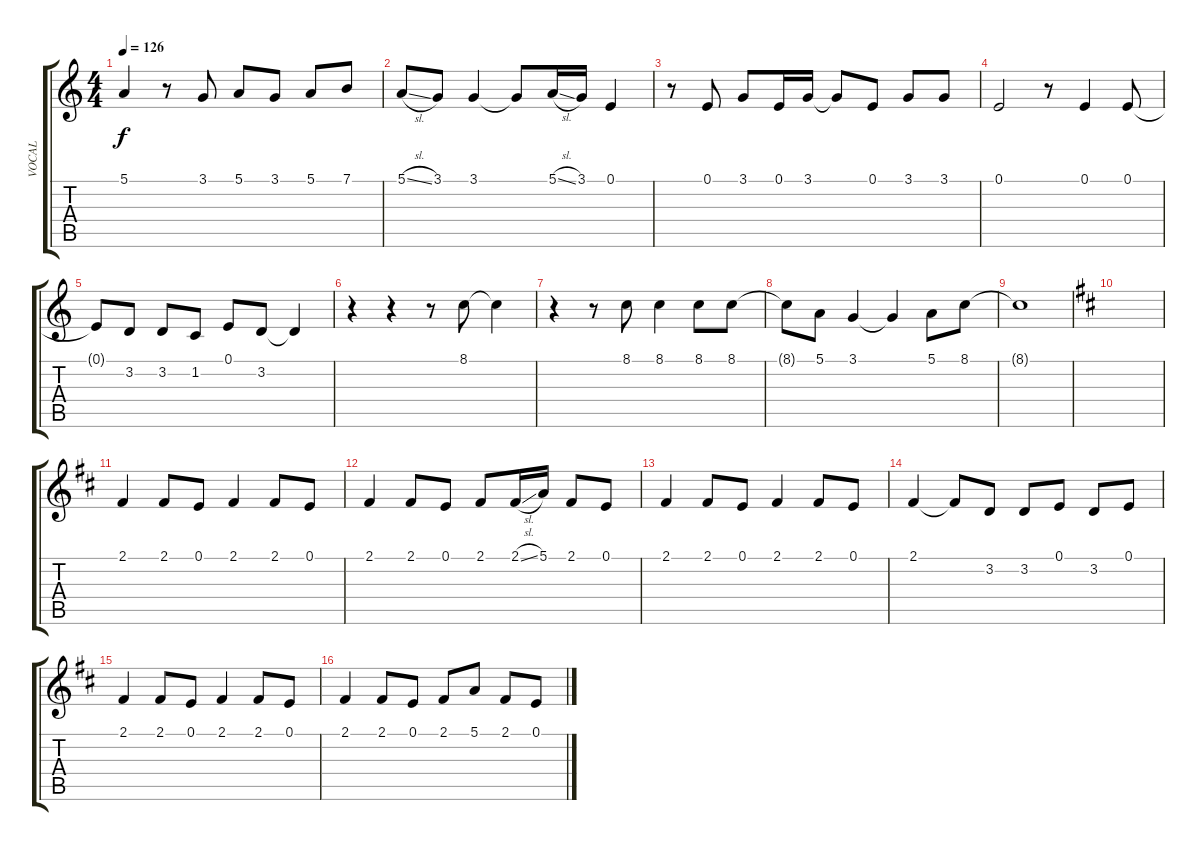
\track ("VOCAL" "VOCAL") {instrument koto}
\staff {score tabs}
\tuning (E4 B3 G3 D3 A2 E2) {hide}
\ts (4 4)
\tempo 126
\clef g2
\ks c
5.1{t}.4{dy f} r.8 3.1.8 5.1.8 3.1.8 5.1.8 7.1.8 |
5.1{sl}.8 3.1.8 3.1.4 3.1{t}.8 5.1{sl}.16 3.1.16 0.1.4 |
r.8 0.1.8 3.1.8 0.1.16 3.1.16 3.1{t}.8 0.1.8 3.1.8 3.1.8 |
0.1.2 r.8 0.1.4 0.1.8 |
0.1{t}.8 3.2.8 3.2.8 1.2.8 0.1.8 3.2.8 3.2{t}.4 |
r.4 r.4 r.8 8.1.8 8.1{t}.4 |
r.4 r.8 8.1.8 8.1.4 8.1.8 8.1.8 |
8.1{t}.8 5.1.8 3.1.4 3.1{t}.4 5.1.8 8.1.8 |
8.1{t}.1 |
\ks d
|
2.1.4 2.1.8 0.1.8 2.1.4 2.1.8 0.1.8 |
2.1.4 2.1.8 0.1.8 2.1.8 2.1{sl}.16 5.1.16 2.1.8 0.1.8 |
2.1.4 2.1.8 0.1.8 2.1.4 2.1.8 0.1.8 |
2.1.4 2.1{t}.8 3.2.8 3.2.8 0.1.8 3.2.8 0.1.8 |
2.1.4 2.1.8 0.1.8 2.1.4 2.1.8 0.1.8 |
2.1.4 2.1.8 0.1.8 2.1.8 5.1.8 2.1.8 0.1.8
